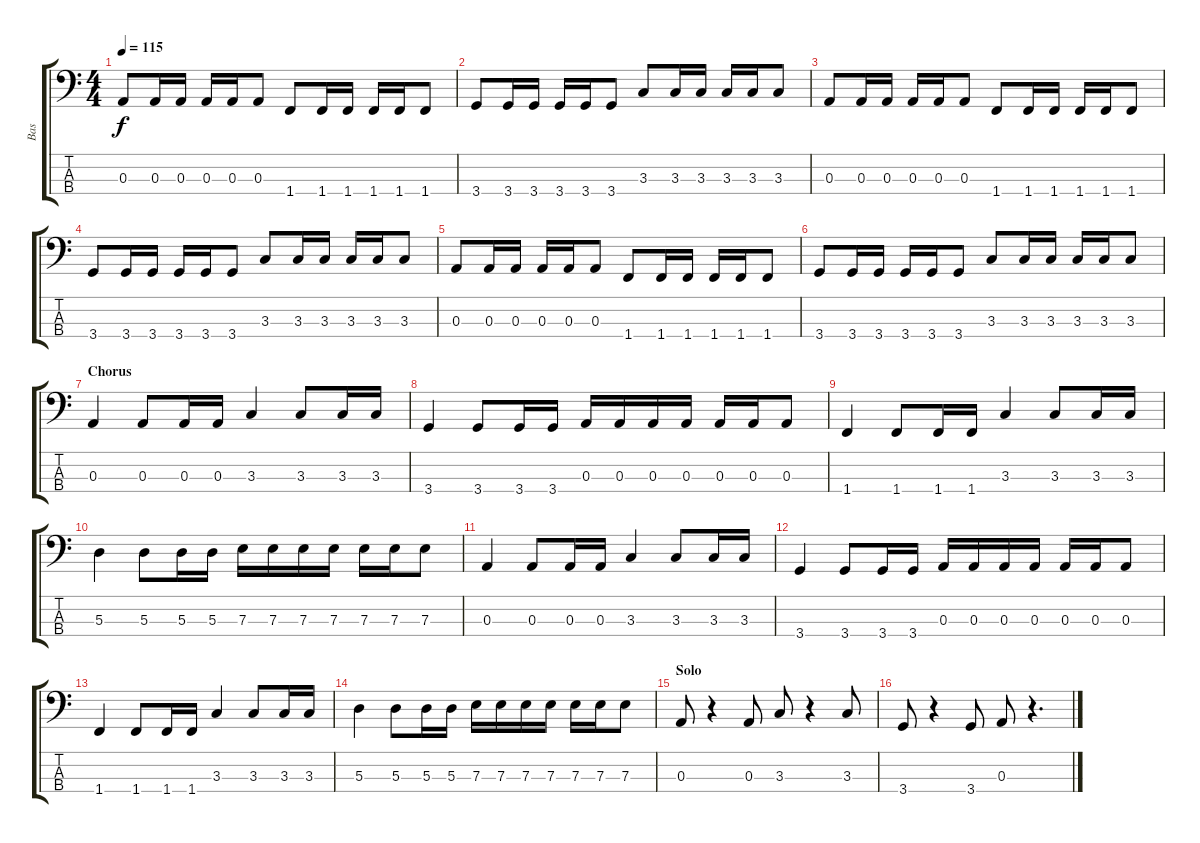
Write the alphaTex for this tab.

\track ("Bas" "Bas") {instrument electricbassfinger}
\staff {score tabs}
\tuning (G2 D2 A1 E1) {hide}
\ts (4 4)
\tempo 115
\clef f4
\ks c
0.3.8{dy f} 0.3.16 0.3.16 0.3.16 0.3.16 0.3.8 1.4.8 1.4.16 1.4.16 1.4.16 1.4.16 1.4.8 |
3.4.8 3.4.16 3.4.16 3.4.16 3.4.16 3.4.8 3.3.8 3.3.16 3.3.16 3.3.16 3.3.16 3.3.8 |
0.3.8 0.3.16 0.3.16 0.3.16 0.3.16 0.3.8 1.4.8 1.4.16 1.4.16 1.4.16 1.4.16 1.4.8 |
3.4.8 3.4.16 3.4.16 3.4.16 3.4.16 3.4.8 3.3.8 3.3.16 3.3.16 3.3.16 3.3.16 3.3.8 |
0.3.8 0.3.16 0.3.16 0.3.16 0.3.16 0.3.8 1.4.8 1.4.16 1.4.16 1.4.16 1.4.16 1.4.8 |
3.4.8 3.4.16 3.4.16 3.4.16 3.4.16 3.4.8 3.3.8 3.3.16 3.3.16 3.3.16 3.3.16 3.3.8 |
\section ("" "Chorus")
0.3.4 0.3.8 0.3.16 0.3.16 3.3.4 3.3.8 3.3.16 3.3.16 |
3.4.4 3.4.8 3.4.16 3.4.16 0.3.16 0.3.16 0.3.16 0.3.16 0.3.16 0.3.16 0.3.8 |
1.4.4 1.4.8 1.4.16 1.4.16 3.3.4 3.3.8 3.3.16 3.3.16 |
5.3.4 5.3.8 5.3.16 5.3.16 7.3.16 7.3.16 7.3.16 7.3.16 7.3.16 7.3.16 7.3.8 |
0.3.4 0.3.8 0.3.16 0.3.16 3.3.4 3.3.8 3.3.16 3.3.16 |
3.4.4 3.4.8 3.4.16 3.4.16 0.3.16 0.3.16 0.3.16 0.3.16 0.3.16 0.3.16 0.3.8 |
1.4.4 1.4.8 1.4.16 1.4.16 3.3.4 3.3.8 3.3.16 3.3.16 |
5.3.4 5.3.8 5.3.16 5.3.16 7.3.16 7.3.16 7.3.16 7.3.16 7.3.16 7.3.16 7.3.8 |
\section ("" "Solo")
0.3.8 r.4 0.3.8 3.3.8 r.4 3.3.8 |
3.4.8 r.4 3.4.8 0.3.8 r.4{d}
